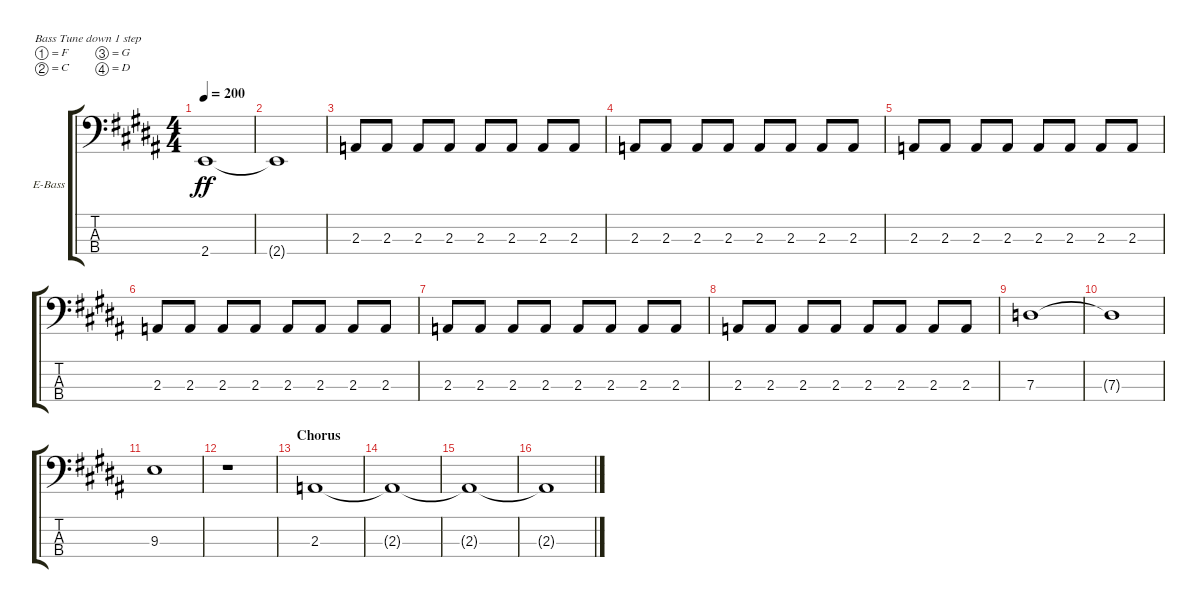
\defaultSystemsLayout 4
\bracketExtendMode groupsimilarinstruments
\firstSystemTrackNameOrientation horizontal
\otherSystemsTrackNameOrientation horizontal
\track ("Bass" "E-Bass") {instrument electricbassfinger}
\staff {score tabs}
\tuning (F2 C2 G1 D1)
\ts (4 4)
\tempo 200
\clef f4
\ks b
2.4.1{dy ff} |
2.4{t}.1 |
2.3.8 2.3.8 2.3.8 2.3.8 2.3.8 2.3.8 2.3.8 2.3.8 |
2.3.8 2.3.8 2.3.8 2.3.8 2.3.8 2.3.8 2.3.8 2.3.8 |
2.3.8 2.3.8 2.3.8 2.3.8 2.3.8 2.3.8 2.3.8 2.3.8 |
2.3.8 2.3.8 2.3.8 2.3.8 2.3.8 2.3.8 2.3.8 2.3.8 |
2.3.8 2.3.8 2.3.8 2.3.8 2.3.8 2.3.8 2.3.8 2.3.8 |
2.3.8 2.3.8 2.3.8 2.3.8 2.3.8 2.3.8 2.3.8 2.3.8 |
7.3.1 |
7.3{t}.1 |
9.3.1 |
r.1 |
\section ("" "Chorus")
2.3.1 |
2.3{t}.1 |
2.3{t}.1 |
2.3{t}.1
